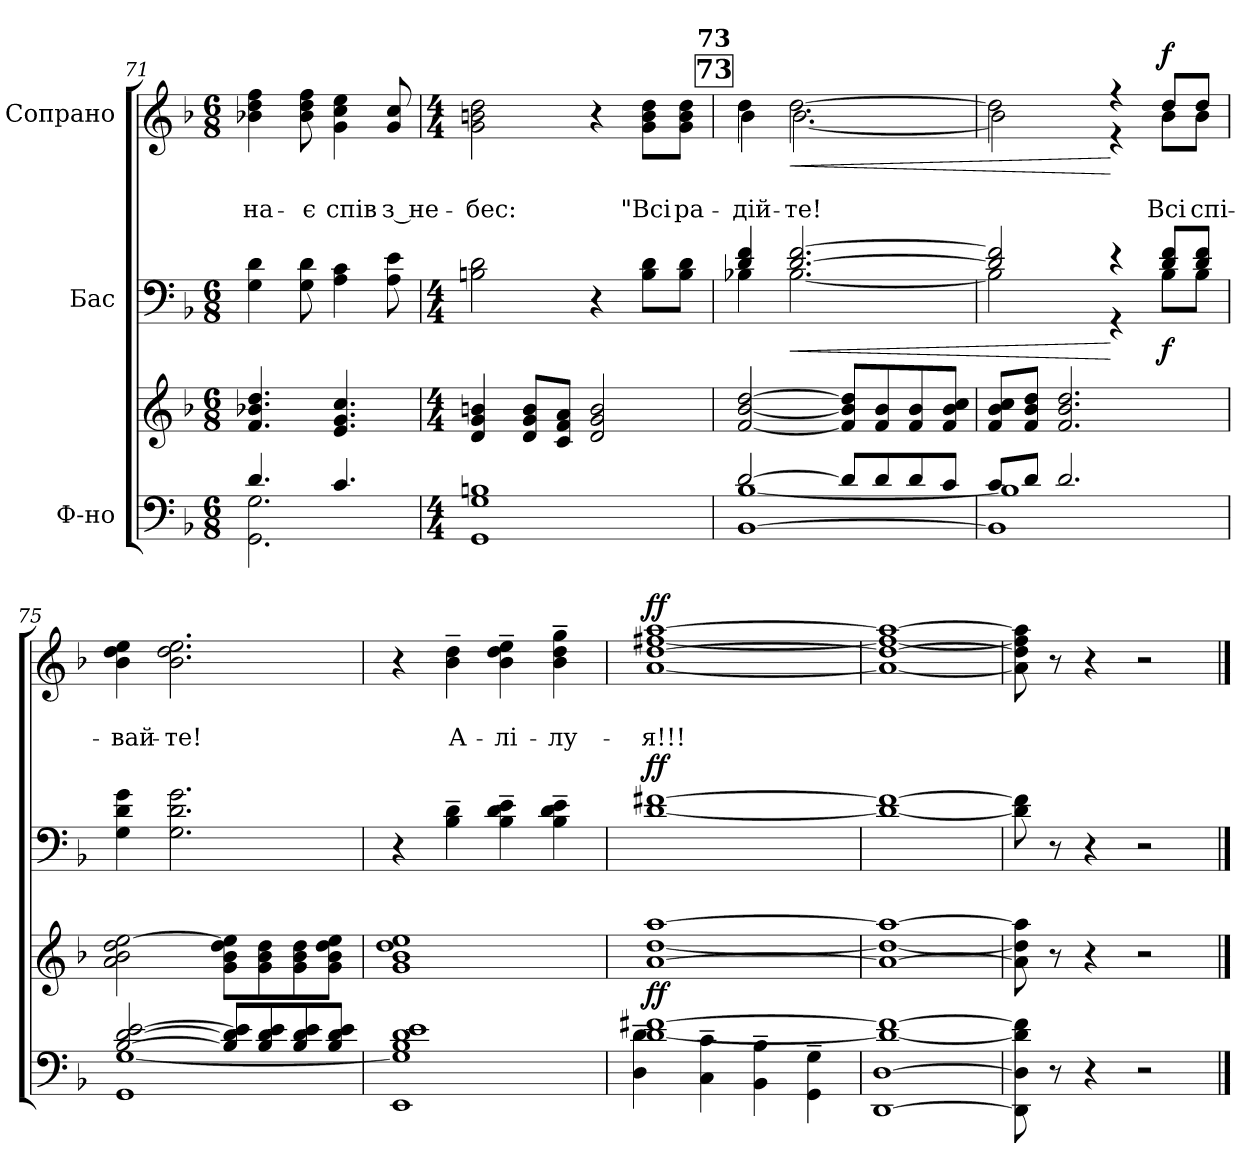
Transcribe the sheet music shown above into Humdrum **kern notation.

**kern	**kern	**dynam	**kern	**dynam	**kern	**text	**text	**dynam
*part3	*part3	*part3	*part2	*part2	*part1	*part1	*part1	*part1
*staff4	*staff3	*staff3/4	*staff2	*staff2	*staff1	*staff1	*staff1	*staff1
*I"Ф-но	*	*	*I"Бас	*	*I"Сопрано	*	*	*
*clefF4	*clefG2	*	*clefF4	*	*clefG2	*	*	*
*k[b-]	*k[b-]	*	*k[b-]	*	*k[b-]	*	*	*
*M6/8	*M6/8	*	*M6/8	*	*M6/8	*	*	*
=71	=71	=71	=71	=71	=71	=71	=71	=71
*^	*	*	*	*	*	*	*	*
!	!	!	!	!	!	!	!	!LO:LY:b	!
4.d/	2.GG\ 2.G\	4.f/ 4.b-X/ 4.dd/	.	4G\ 4d\	.	4b-X\ 4dd\ 4ff\	.	-на-	.
!	!	!	!	!	!	!	!	!LO:LY:b	!
.	.	.	.	8G\ 8d\	.	8b-\ 8dd\ 8ff\	.	-є	.
!	!	!	!	!	!	!	!	!LO:LY:b	!
4.c/	.	4.e/ 4.g/ 4.cc/	.	4A\ 4c\	.	4g\ 4cc\ 4ee\	.	спів	.
!	!	!	!	!	!	!	!	!LO:LY:b	!
.	.	.	.	8A\ 8e\	.	8g/ 8cc/	.	з не-	.
*v	*v	*	*	*	*	*	*	*	*
=72	=72	=72	=72	=72	=72	=72	=72	=72
*M4/4	*M4/4	*	*M4/4	*	*M4/4	*	*	*
!	!	!	!	!	!	!	!LO:LY:b	!
1GG 1G 1Bn	4d/ 4g/ 4bn/	.	2Bn\ 2d\	.	2g\ 2bn\ 2dd\	.	-бес:	.
.	8d/ 8g/ 8b/L	.	.	.	.	.	.	.
.	8c/ 8f/ 8a/J	.	.	.	.	.	.	.
.	2d/ 2g/ 2b/	.	4r	.	4r	.	.	.
!	!	!	!	!	!	!	!LO:LY:b	!
.	.	.	8B\ 8d\L	.	8g\ 8b\ 8dd\L	.	"Всі	.
!	!	!	!	!	!	!	!LO:LY:b	!
.	.	.	8B\ 8d\J	.	8g\ 8b\ 8dd\J	.	ра-	.
!!LO:LB:g=z
!!LO:REH:place=s1:a:t=73
!!LO:REH:place=s1:b:enc=none:fs=14:t=73
=73	=73	=73	=73	=73	=73	=73	=73	=73
*^	*	*	*^	*	*	*	*	*
*	*^	*	*	*	*	*	*	*	*	*
!	!	!	!	!	!	!	!	!	!	!LO:LY:b	!
*	*	*	*	*	*	*	*	*^	*	*	*
[2d/	[1B-	[1BB-	[2f/ [2b-/ [2dd/	.	4d/ 4f/	4B-X\	.	4dd\	4b-\	.	-дій-	.
!	!	!	!	!	!	!	!LO:HP:b	!	!	!	!LO:LY:b	!LO:HP:b
.	.	.	.	.	[2.d/ [2.f/	[2.B-\	<	[2.dd\	[2.b-\	.	-те!	<
8d/L]	.	.	8f/] 8b-/] 8dd/]L	.	.	.	.	.	.	.	.	.
8d/	.	.	8f/ 8b-/	.	.	.	.	.	.	.	.	.
8d/	.	.	8f/ 8b-/	.	.	.	.	.	.	.	.	.
8c/J	.	.	8f/ 8b-/ 8cc/J	.	.	.	.	.	.	.	.	.
=74	=74	=74	=74	=74	=74	=74	=74	=74	=74	=74	=74	=74
8c/L	1B-]	1BB-]	8f/ 8b-/ 8cc/L	.	2d/] 2f/]	2B-\]	.	2dd\]	2b-\]	.	.	.
8d/J	.	.	8f/ 8b-/ 8dd/J	.	.	.	.	.	.	.	.	.
2.d/	.	.	2.f/ 2.b-/ 2.dd/	.	.	.	.	.	.	.	.	.
.	.	.	.	.	4r	4r	[	4r	4r	.	.	[
!	!	!	!	!	!	!	!LO:DY:b	!	!	!	!LO:LY:b	!LO:DY:a
.	.	.	.	.	8d/ 8f/L	8B-\L	f	8dd/L	8b-\L	.	Всі	f
!	!	!	!	!	!	!	!	!	!	!	!LO:LY:b	!
.	.	.	.	.	8d/ 8f/J	8B-\J	.	8dd/J	8b-\J	.	спі-	.
*	*v	*v	*	*	*	*	*	*	*	*	*	*
=75	=75	=75	=75	=75	=75	=75	=75	=75	=75	=75	=75
!	!	!	!	!	!	!	!	!	!	!LO:LY:b	!
*	*	*	*	*v	*v	*	*	*	*	*	*
*	*	*	*	*	*	*v	*v	*	*	*
[2B-/ [2d/ [2e/	1GG [1G	2a\ 2b-\ 2dd\ [2ee\	.	4G\ 4d\ 4g\	.	4b-\ 4dd\ 4ee\	.	-вай-	.
!	!	!	!	!	!	!	!	!LO:LY:b	!
.	.	.	.	2.G\ 2.d\ 2.g\	.	2.b-\ 2.dd\ 2.ee\	.	-те!	.
8B-/] 8d/] 8e/]L	.	8g\ 8b-\ 8dd\ 8ee\]L	.	.	.	.	.	.	.
8B-/ 8d/ 8e/	.	8g\ 8b-\ 8dd\	.	.	.	.	.	.	.
8B-/ 8d/ 8e/	.	8g\ 8b-\ 8dd\	.	.	.	.	.	.	.
8B-/ 8d/ 8e/J	.	8g\ 8b-\ 8dd\ 8ee\J	.	.	.	.	.	.	.
=76	=76	=76	=76	=76	=76	=76	=76	=76	=76
1B- 1d 1e	1EE 1G]	1g 1b- 1dd 1ee	.	4r	.	4r	.	.	.
!	!	!	!	!	!	!	!	!LO:LY:b	!
.	.	.	.	4B-\~ 4d\~	.	4b-\~ 4dd\~	.	А-	.
!	!	!	!	!	!	!	!	!LO:LY:b	!
.	.	.	.	4B-\~ 4d\~ 4e\~	.	4b-\~ 4dd\~ 4ee\~	.	-лі-	.
!	!	!	!	!	!	!	!	!LO:LY:b	!
.	.	.	.	4B-\~ 4d\~ 4e\~	.	4b-\~ 4dd\~ 4gg\~	.	-лу-	.
!!LO:LB:g=z
=77	=77	=77	=77	=77	=77	=77	=77	=77	=77
*	*^	*^	*	*^	*	*	*	*	*
*	*	*	*	*^	*	*	*	*	*	*	*	*
!	!	!	!	!	!	!LO:DY:b	!	!	!LO:DY:a	!	!	!LO:LY:b	!LO:DY:a
*	*	*	*	*	*	*	*	*	*	*^	*	*	*
*	*	*	*	*	*	*	*	*	*	*	*^	*	*	*
*	*	*	*	*	*	*	*	*	*	*	*	*^	*	*	*
[1f#X	[1d	4D\~ 4d\~	[1aa	[1dd	[1a	ff	[1f#X	[1d	ff	[1aa	[1ff#X	[1dd	[1a	.	-я!!!	ff
.	.	4C\~ 4c\~	.	.	.	.	.	.	.	.	.	.	.	.	.	.
.	.	4BB-\~ 4B-\~	.	.	.	.	.	.	.	.	.	.	.	.	.	.
.	.	4GG\~ 4G\~	.	.	.	.	.	.	.	.	.	.	.	.	.	.
=78	=78	=78	=78	=78	=78	=78	=78	=78	=78	=78	=78	=78	=78	=78	=78	=78
1f#_	1d_	[1DD [1D	1aa_	1dd_	1a_	.	1f#_	1d_	.	1aa_	1ff#_	1dd_	1a_	.	.	.
*v	*v	*v	*	*	*	*	*v	*v	*	*v	*v	*v	*v	*	*	*
*	*v	*v	*v	*	*	*	*	*	*	*
=79	=79	=79	=79	=79	=79	=79	=79	=79
8DD\] 8D\] 8d\] 8f#\]	8a\] 8dd\] 8aa\]	.	8d\] 8f#\]	.	8a\] 8dd\] 8ff#\] 8aa\]	.	.	.
8r	8r	.	8r	.	8r	.	.	.
4r	4r	.	4r	.	4r	.	.	.
2r	2r	.	2r	.	2r	.	.	.
==	==	==	==	==	==	==	==	==
*-	*-	*-	*-	*-	*-	*-	*-	*-
